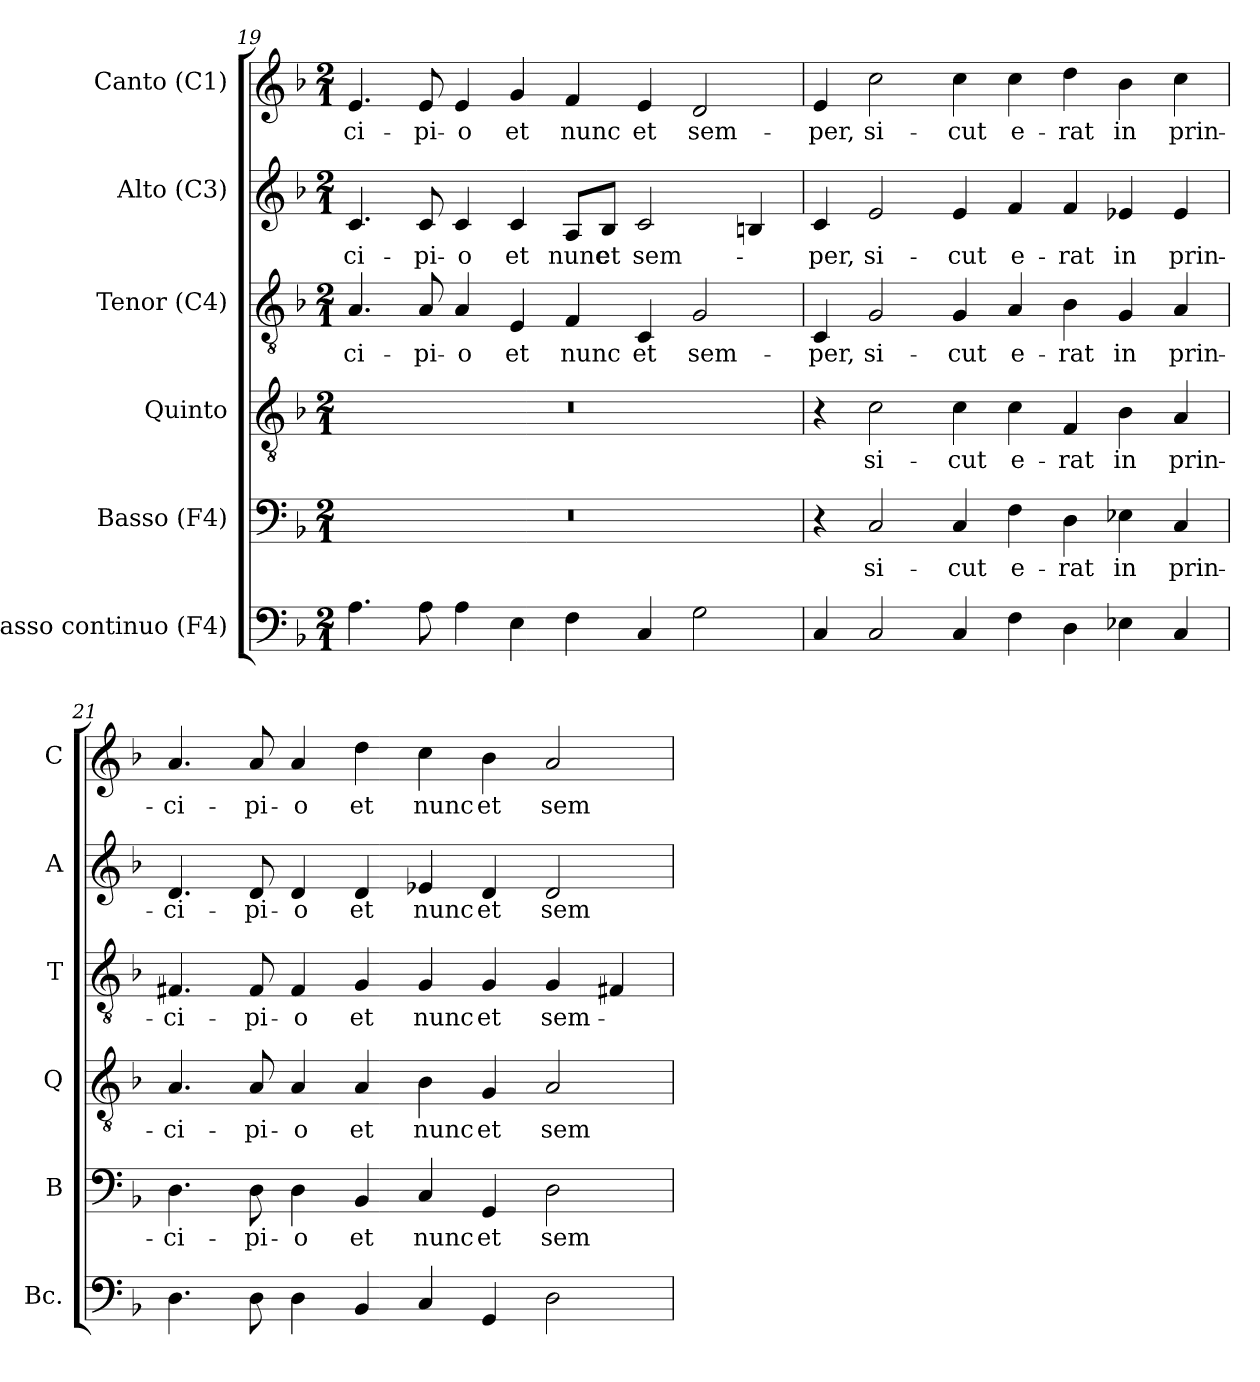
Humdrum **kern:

**kern	**kern	**text	**kern	**text	**kern	**text	**kern	**text	**kern	**text
*part6	*part5	*part5	*part4	*part4	*part3	*part3	*part2	*part2	*part1	*part1
*staff6	*staff5	*staff5	*staff4	*staff4	*staff3	*staff3	*staff2	*staff2	*staff1	*staff1
*I"Basso continuo (F4)	*I"Basso (F4)	*	*I"Quinto	*	*I"Tenor (C4)	*	*I"Alto (C3)	*	*I"Canto (C1)	*
*I'Bc.	*I'B	*	*I'Q	*	*I'T	*	*I'A	*	*I'C	*
!!LO:PB:g=z
*clefF4	*clefF4	*	*clefGv2	*	*clefGv2	*	*clefG2	*	*clefG2	*
*	*	*	*ITrd7c12	*	*	*	*	*	*	*
*k[b-]	*k[b-]	*	*k[b-]	*	*k[b-]	*	*k[b-]	*	*k[b-]	*
*F:	*F:	*	*F:	*	*F:	*	*F:	*	*F:	*
*M2/1	*M2/1	*	*M2/1	*	*M2/1	*	*M2/1	*	*M2/1	*
=19	=19	=19	=19	=19	=19	=19	=19	=19	=19	=19
!	!LO:N:vis=1	!	!LO:N:vis=1	!	!	!	!	!	!	!
!	!	!	!	!	!	!LO:LY:b:color=#000000	!	!	!	!
!	!	!	!	!	!	!	!	!LO:LY:b:color=#000000	!	!
!	!	!	!	!	!	!	!	!	!	!LO:LY:b:color=#000000
4.Ai\	0r	.	0r	.	4.Ai/	-ci-	4.ci/	-ci-	4.ei/	-ci-
!	!	!	!	!	!	!LO:LY:b:color=#000000	!	!	!	!
!	!	!	!	!	!	!	!	!LO:LY:b:color=#000000	!	!
!	!	!	!	!	!	!	!	!	!	!LO:LY:b:color=#000000
8Ai\	.	.	.	.	8Ai/	-pi-	8ci/	-pi-	8ei/	-pi-
!	!	!	!	!	!	!LO:LY:b:color=#000000	!	!	!	!
!	!	!	!	!	!	!	!	!LO:LY:b:color=#000000	!	!
!	!	!	!	!	!	!	!	!	!	!LO:LY:b:color=#000000
4Ai\	.	.	.	.	4Ai/	-o	4ci/	-o	4ei/	-o
!	!	!	!	!	!	!LO:LY:b:color=#000000	!	!	!	!
!	!	!	!	!	!	!	!	!LO:LY:b:color=#000000	!	!
!	!	!	!	!	!	!	!	!	!	!LO:LY:b:color=#000000
4Ei\	.	.	.	.	4Ei/	et	4ci/	et	4gi/	et
!	!	!	!	!	!	!LO:LY:b:color=#000000	!	!	!	!
!	!	!	!	!	!	!	!	!LO:LY:b:color=#000000	!	!
!	!	!	!	!	!	!	!	!	!	!LO:LY:b:color=#000000
4Fi\	.	.	.	.	4Fi/	nunc	8Ai/L	nunc	4fi/	nunc
!	!	!	!	!	!	!	!	!LO:LY:b:color=#000000	!	!
.	.	.	.	.	.	.	8B-i/J	et	.	.
!	!	!	!	!	!	!LO:LY:b:color=#000000	!	!	!	!
!	!	!	!	!	!	!	!	!LO:LY:b:color=#000000	!	!
!	!	!	!	!	!	!	!	!	!	!LO:LY:b:color=#000000
4Ci/	.	.	.	.	4Ci/	et	2ci/	sem-	4ei/	et
!	!	!	!	!	!	!LO:LY:b:color=#000000	!	!	!	!
!	!	!	!	!	!	!	!	!	!	!LO:LY:b:color=#000000
2Gi\	.	.	.	.	2Gi/	sem-	.	.	2di/	sem-
.	.	.	.	.	.	.	4Bi/	.	.	.
=20	=20	=20	=20	=20	=20	=20	=20	=20	=20	=20
!	!	!	!	!	!	!LO:LY:b:color=#000000	!	!	!	!
!	!	!	!	!	!	!	!	!LO:LY:b:color=#000000	!	!
!	!	!	!	!	!	!	!	!	!	!LO:LY:b:color=#000000
4Ci/	4r	.	4r	.	4Ci/	-per,	4ci/	-per,	4ei/	-per,
!	!	!LO:LY:b:color=#000000	!	!	!	!	!	!	!	!
!	!	!	!	!LO:LY:b:color=#000000	!	!	!	!	!	!
!	!	!	!	!	!	!LO:LY:b:color=#000000	!	!	!	!
!	!	!	!	!	!	!	!	!LO:LY:b:color=#000000	!	!
!	!	!	!	!	!	!	!	!	!	!LO:LY:b:color=#000000
2Ci/	2Ci/	si-	2Ci\	si-	2Gi/	si-	2ei/	si-	2cci\	si-
!	!	!LO:LY:b:color=#000000	!	!	!	!	!	!	!	!
!	!	!	!	!LO:LY:b:color=#000000	!	!	!	!	!	!
!	!	!	!	!	!	!LO:LY:b:color=#000000	!	!	!	!
!	!	!	!	!	!	!	!	!LO:LY:b:color=#000000	!	!
!	!	!	!	!	!	!	!	!	!	!LO:LY:b:color=#000000
4Ci/	4Ci/	-cut	4Ci\	-cut	4Gi/	-cut	4ei/	-cut	4cci\	-cut
!	!	!LO:LY:b:color=#000000	!	!	!	!	!	!	!	!
!	!	!	!	!LO:LY:b:color=#000000	!	!	!	!	!	!
!	!	!	!	!	!	!LO:LY:b:color=#000000	!	!	!	!
!	!	!	!	!	!	!	!	!LO:LY:b:color=#000000	!	!
!	!	!	!	!	!	!	!	!	!	!LO:LY:b:color=#000000
4Fi\	4Fi\	e-	4Ci\	e-	4Ai/	e-	4fi/	e-	4cci\	e-
!	!	!LO:LY:b:color=#000000	!	!	!	!	!	!	!	!
!	!	!	!	!LO:LY:b:color=#000000	!	!	!	!	!	!
!	!	!	!	!	!	!LO:LY:b:color=#000000	!	!	!	!
!	!	!	!	!	!	!	!	!LO:LY:b:color=#000000	!	!
!	!	!	!	!	!	!	!	!	!	!LO:LY:b:color=#000000
4Di\	4Di\	-rat	4FFi/	-rat	4B-i\	-rat	4fi/	-rat	4ddi\	-rat
!	!	!LO:LY:b:color=#000000	!	!	!	!	!	!	!	!
!	!	!	!	!LO:LY:b:color=#000000	!	!	!	!	!	!
!	!	!	!	!	!	!LO:LY:b:color=#000000	!	!	!	!
!	!	!	!	!	!	!	!	!LO:LY:b:color=#000000	!	!
!	!	!	!	!	!	!	!	!	!	!LO:LY:b:color=#000000
4E-Xi\	4E-Xi\	in	4BB-i\	in	4Gi/	in	4e-Xi/	in	4b-i\	in
!	!	!LO:LY:b:color=#000000	!	!	!	!	!	!	!	!
!	!	!	!	!LO:LY:b:color=#000000	!	!	!	!	!	!
!	!	!	!	!	!	!LO:LY:b:color=#000000	!	!	!	!
!	!	!	!	!	!	!	!	!LO:LY:b:color=#000000	!	!
!	!	!	!	!	!	!	!	!	!	!LO:LY:b:color=#000000
4Ci/	4Ci/	prin-	4AAi/	prin-	4Ai/	prin-	4e-i/	prin-	4cci\	prin-
=21	=21	=21	=21	=21	=21	=21	=21	=21	=21	=21
!	!	!LO:LY:b:color=#000000	!	!	!	!	!	!	!	!
!	!	!	!	!LO:LY:b:color=#000000	!	!	!	!	!	!
!	!	!	!	!	!	!LO:LY:b:color=#000000	!	!	!	!
!	!	!	!	!	!	!	!	!LO:LY:b:color=#000000	!	!
!	!	!	!	!	!	!	!	!	!	!LO:LY:b:color=#000000
4.Di\	4.Di\	-ci-	4.AAi/	-ci-	4.F#Xi/	-ci-	4.di/	-ci-	4.ai/	-ci-
!	!	!LO:LY:b:color=#000000	!	!	!	!	!	!	!	!
!	!	!	!	!LO:LY:b:color=#000000	!	!	!	!	!	!
!	!	!	!	!	!	!LO:LY:b:color=#000000	!	!	!	!
!	!	!	!	!	!	!	!	!LO:LY:b:color=#000000	!	!
!	!	!	!	!	!	!	!	!	!	!LO:LY:b:color=#000000
8Di\	8Di\	-pi-	8AAi/	-pi-	8F#i/	-pi-	8di/	-pi-	8ai/	-pi-
!	!	!LO:LY:b:color=#000000	!	!	!	!	!	!	!	!
!	!	!	!	!LO:LY:b:color=#000000	!	!	!	!	!	!
!	!	!	!	!	!	!LO:LY:b:color=#000000	!	!	!	!
!	!	!	!	!	!	!	!	!LO:LY:b:color=#000000	!	!
!	!	!	!	!	!	!	!	!	!	!LO:LY:b:color=#000000
4Di\	4Di\	-o	4AAi/	-o	4F#i/	-o	4di/	-o	4ai/	-o
!	!	!LO:LY:b:color=#000000	!	!	!	!	!	!	!	!
!	!	!	!	!LO:LY:b:color=#000000	!	!	!	!	!	!
!	!	!	!	!	!	!LO:LY:b:color=#000000	!	!	!	!
!	!	!	!	!	!	!	!	!LO:LY:b:color=#000000	!	!
!	!	!	!	!	!	!	!	!	!	!LO:LY:b:color=#000000
4BB-i/	4BB-i/	et	4AAi/	et	4Gi/	et	4di/	et	4ddi\	et
!	!	!LO:LY:b:color=#000000	!	!	!	!	!	!	!	!
!	!	!	!	!LO:LY:b:color=#000000	!	!	!	!	!	!
!	!	!	!	!	!	!LO:LY:b:color=#000000	!	!	!	!
!	!	!	!	!	!	!	!	!LO:LY:b:color=#000000	!	!
!	!	!	!	!	!	!	!	!	!	!LO:LY:b:color=#000000
4Ci/	4Ci/	nunc	4BB-i\	nunc	4Gi/	nunc	4e-Xi/	nunc	4cci\	nunc
!	!	!LO:LY:b:color=#000000	!	!	!	!	!	!	!	!
!	!	!	!	!LO:LY:b:color=#000000	!	!	!	!	!	!
!	!	!	!	!	!	!LO:LY:b:color=#000000	!	!	!	!
!	!	!	!	!	!	!	!	!LO:LY:b:color=#000000	!	!
!	!	!	!	!	!	!	!	!	!	!LO:LY:b:color=#000000
4GGi/	4GGi/	et	4GGi/	et	4Gi/	et	4di/	et	4b-i\	et
!	!	!LO:LY:b:color=#000000	!	!	!	!	!	!	!	!
!	!	!	!	!LO:LY:b:color=#000000	!	!	!	!	!	!
!	!	!	!	!	!	!LO:LY:b:color=#000000	!	!	!	!
!	!	!	!	!	!	!	!	!LO:LY:b:color=#000000	!	!
!	!	!	!	!	!	!	!	!	!	!LO:LY:b:color=#000000
2Di\	2Di\	sem-	2AAi/	sem-	4Gi/	sem-	2di/	sem-	2ai/	sem-
.	.	.	.	.	4F#Xi/	.	.	.	.	.
=	=	=	=	=	=	=	=	=	=	=
*-	*-	*-	*-	*-	*-	*-	*-	*-	*-	*-
